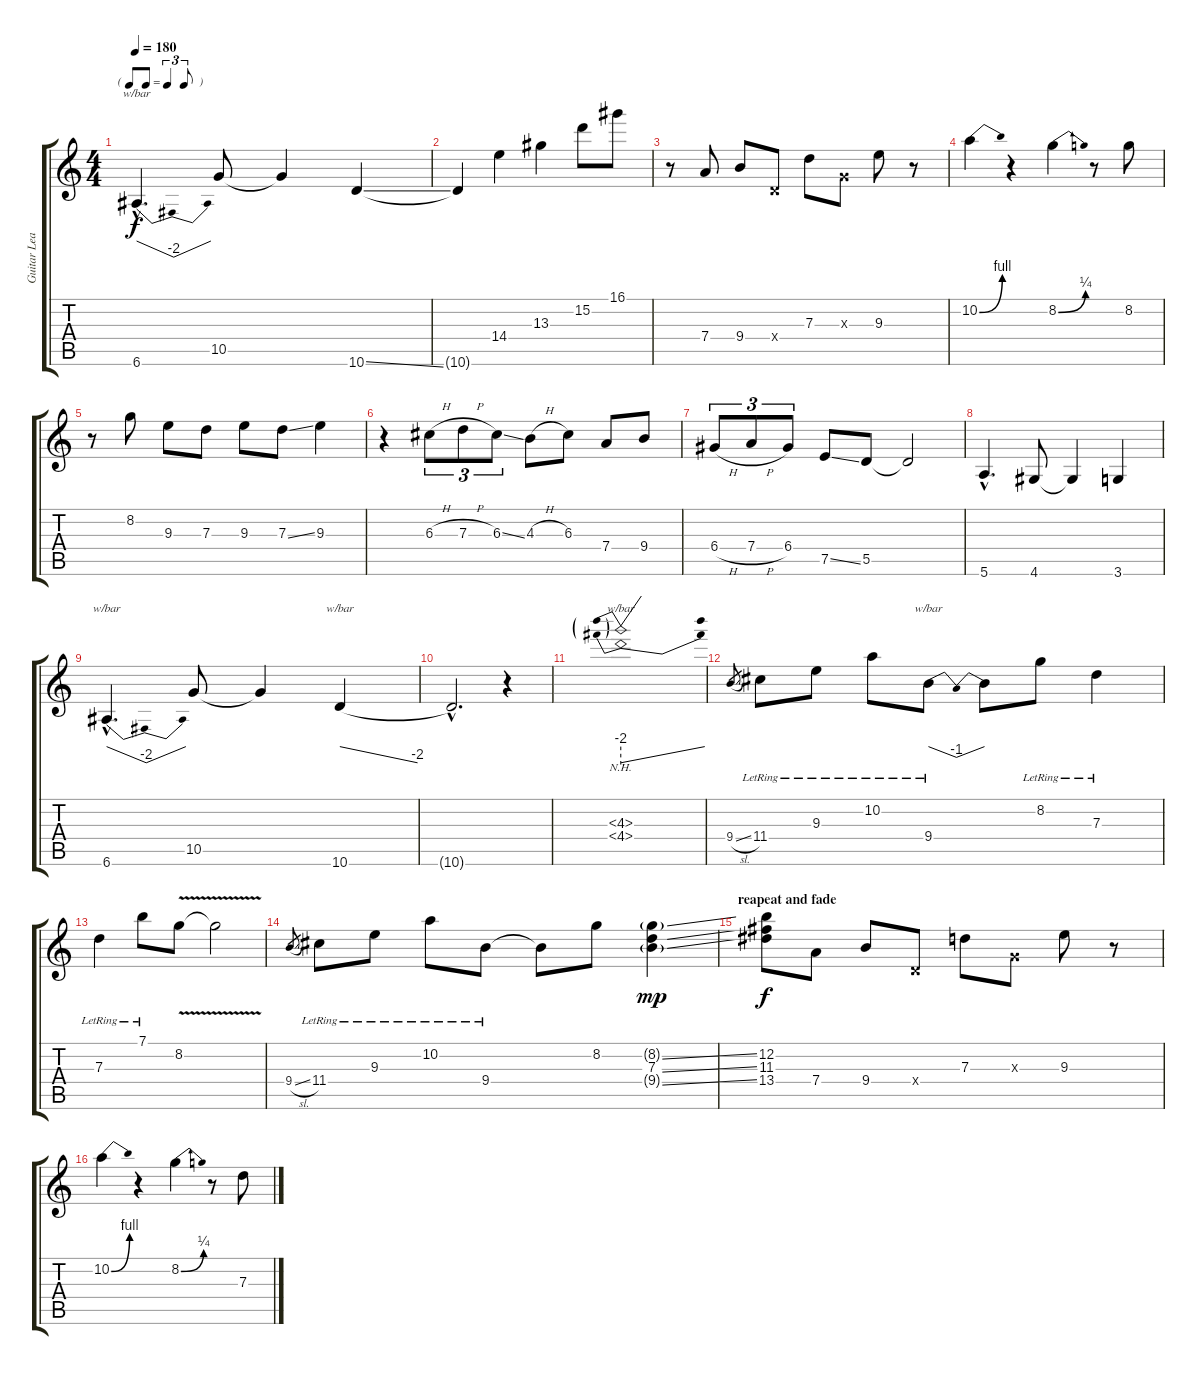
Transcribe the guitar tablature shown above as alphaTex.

\track ("Guitar Lead" "Guitar Lea") {instrument overdrivenguitar}
\staff {score tabs}
\tuning (E4 B3 G3 D3 A2 E2) {hide}
\ts (4 4)
\tf triplet8th
\tempo 180
\clef g2
\ks c
6.6{hac}.4{d tbe (dip default 0 0 30 -8 60 0) dy f} 10.5.8 10.5{t}.4 10.6{ss}.4 |
10.6{t}.4 14.4.4 13.3.4 15.2.8 16.1.8 |
r.8 7.4.8 9.4.8 0.4{x}.8 7.3.8 0.3{x}.8 9.3.8 r.8 |
10.2{be (bend 0 0 60 4)}.4 r.4 8.2{be (bend 0 0 60 1)}.4 r.8 8.2.8 |
r.8 8.2.8 9.3.8 7.3.8 9.3.8 7.3{ss}.8 9.3.4 |
r.4 6.3{h}.8{tu (3 2)} 7.3{h}.8{tu (3 2)} 6.3{ss}.8{tu (3 2)} 4.3{h}.8 6.3.8 7.4.8 9.4.8 |
6.4{h}.8{tu (3 2)} 7.4{h}.8{tu (3 2)} 6.4.8{tu (3 2)} 7.5{ss}.8 5.5.8 5.5{t}.2 |
5.6{hac}.4{d} 4.6.8 4.6{t}.4 3.6.4 |
6.6{hac}.4{d tbe (dip default 0 0 30 -8 60 0)} 10.5.8 10.5{t}.4 10.6.4{tbe (dive default 0 0 60 -8)} |
10.6{hac t}.2{d} r.4 |
(4.3{nh} 4.4{nh}).1{tbe (predivedive default 0 -8 60 0)} |
9.4{sl}.8{gr} 11.4{lr}.8 9.3{lr}.8 10.2{lr}.8 9.4{lr}.8{tbe (dip default 0 0 30 -4 60 0)} 9.4{t}.8 8.2{lr}.8 7.3{lr}.4 |
7.3{lr}.4 7.1{lr}.8 8.2{v}.8 8.2{t}.2 |
9.4{sl}.8{gr} 11.4{lr}.8 9.3{lr}.8 10.2{lr}.8 9.4{lr}.8 9.4{t}.8 8.2.8 (8.2{ss g} 7.3{ss} 9.4{ss g}).4{dy mp} |
\section ("" "reapeat and fade")
(12.2 11.3 13.4).8{dy f} 7.4.8 9.4.8 0.4{x}.8 7.3.8 0.3{x}.8 9.3.8 r.8 |
10.2{be (bend 0 0 60 4)}.4 r.4 8.2{be (bend 0 0 60 1)}.4 r.8 7.3{ss}.8
